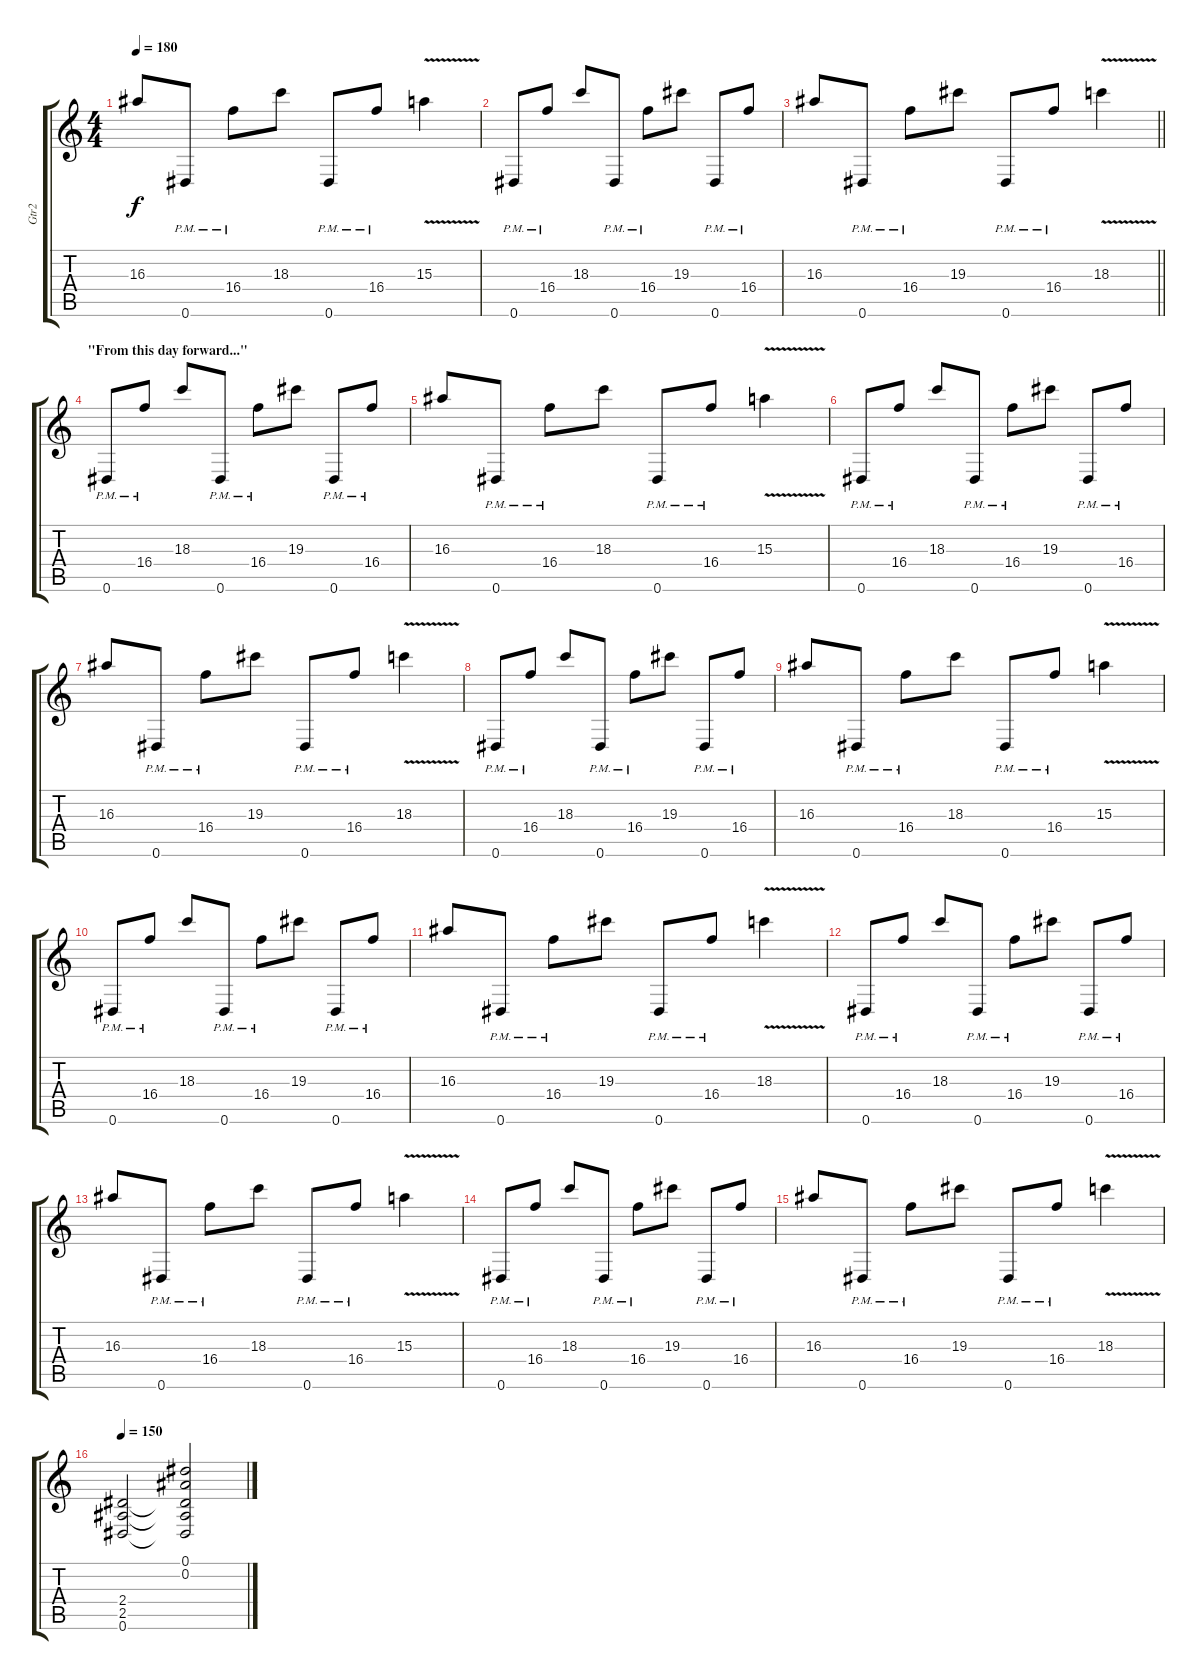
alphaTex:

\track ("Gtr2" "Gtr2") {instrument electricguitarjazz}
\staff {score tabs}
\tuning (Eb4 Bb3 Gb3 Db3 Ab2 Eb2) {hide}
\ts (4 4)
\tempo 180
\clef g2
\ks c
16.3.8{dy f} 0.6{pm}.8 16.4{pm}.8 18.3.8 0.6{pm}.8 16.4{pm}.8 15.3{v}.4 |
0.6{pm}.8 16.4{pm}.8 18.3.8 0.6{pm}.8 16.4{pm}.8 19.3.8 0.6{pm}.8 16.4{pm}.8 |
\barLineRight lightlight
16.3.8 0.6{pm}.8 16.4{pm}.8 19.3.8 0.6{pm}.8 16.4{pm}.8 18.3{v}.4 |
\section ("" "\"From this day forward...\"")
0.6{pm}.8 16.4{pm}.8 18.3.8 0.6{pm}.8 16.4{pm}.8 19.3.8 0.6{pm}.8 16.4{pm}.8 |
16.3.8 0.6{pm}.8 16.4{pm}.8 18.3.8 0.6{pm}.8 16.4{pm}.8 15.3{v}.4 |
0.6{pm}.8 16.4{pm}.8 18.3.8 0.6{pm}.8 16.4{pm}.8 19.3.8 0.6{pm}.8 16.4{pm}.8 |
16.3.8 0.6{pm}.8 16.4{pm}.8 19.3.8 0.6{pm}.8 16.4{pm}.8 18.3{v}.4 |
0.6{pm}.8 16.4{pm}.8 18.3.8 0.6{pm}.8 16.4{pm}.8 19.3.8 0.6{pm}.8 16.4{pm}.8 |
16.3.8 0.6{pm}.8 16.4{pm}.8 18.3.8 0.6{pm}.8 16.4{pm}.8 15.3{v}.4 |
0.6{pm}.8 16.4{pm}.8 18.3.8 0.6{pm}.8 16.4{pm}.8 19.3.8 0.6{pm}.8 16.4{pm}.8 |
16.3.8 0.6{pm}.8 16.4{pm}.8 19.3.8 0.6{pm}.8 16.4{pm}.8 18.3{v}.4 |
0.6{pm}.8 16.4{pm}.8 18.3.8 0.6{pm}.8 16.4{pm}.8 19.3.8 0.6{pm}.8 16.4{pm}.8 |
16.3.8 0.6{pm}.8 16.4{pm}.8 18.3.8 0.6{pm}.8 16.4{pm}.8 15.3{v}.4 |
0.6{pm}.8 16.4{pm}.8 18.3.8 0.6{pm}.8 16.4{pm}.8 19.3.8 0.6{pm}.8 16.4{pm}.8 |
16.3.8 0.6{pm}.8 16.4{pm}.8 19.3.8 0.6{pm}.8 16.4{pm}.8 18.3{v}.4 |
\tempo 150
(2.4 2.5 0.6).2 (0.1 0.2 2.4{t} 2.5{t} 0.6{t}).2
